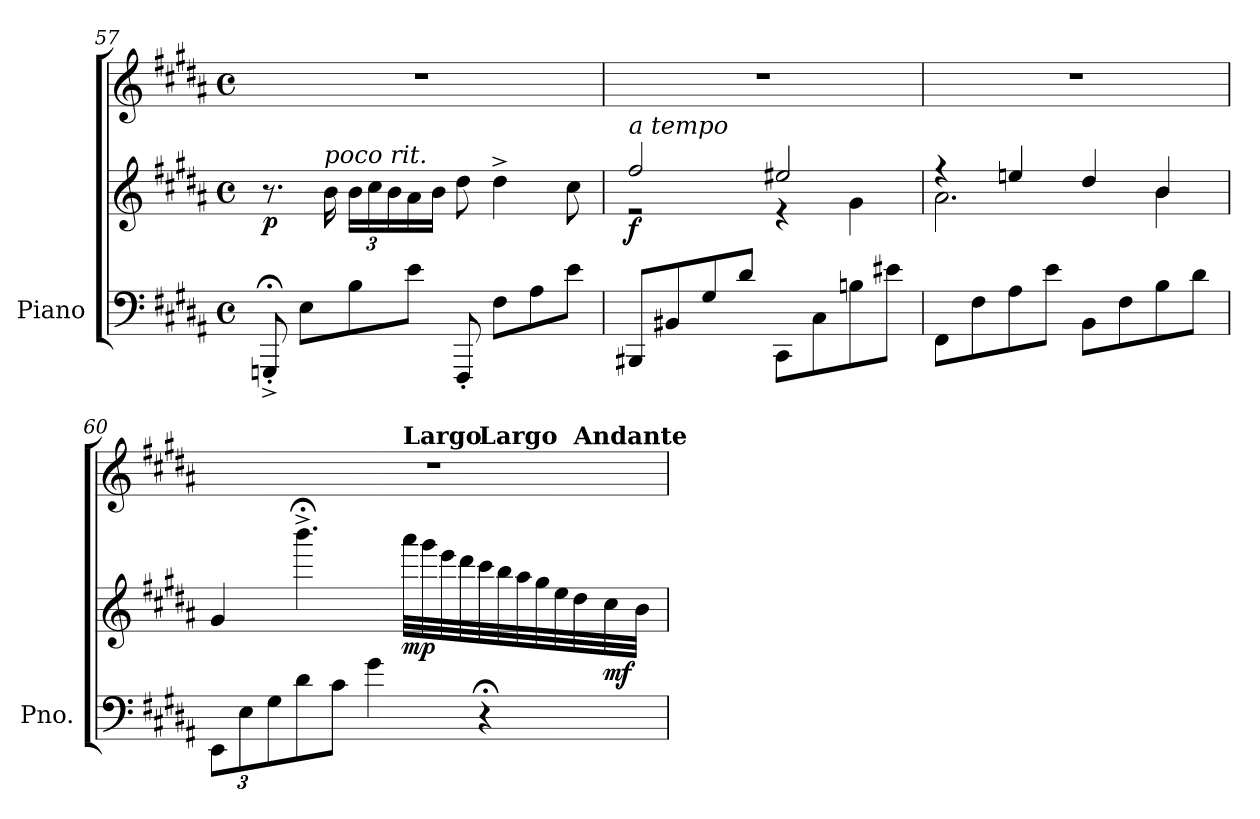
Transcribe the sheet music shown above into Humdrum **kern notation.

**kern	**kern	**kern	**dynam
*part1	*part1	*part1	*part1
*staff3	*staff2	*staff1	*staff1/2/3
*I"Piano	*	*	*
*I'Pno.	*	*	*
*clefF4	*clefG2	*clefG2	*
*k[f#c#g#d#a#]	*k[f#c#g#d#a#]	*k[f#c#g#d#a#]	*
*M4/4	*M4/4	*M4/4	*
*met(c)	*met(c)	*met(c)	*
=57	=57	=57	=57
!	!	!	!LO:DY:b=2
8GGGn;<'^/	8.r	1r	p
8E\L	.	.	.
!	!LO:TX:a:i:t=poco rit.	!	!
.	16b\	.	.
*	*Xbrackettup	*	*
8B\	24b\LL	.	.
.	24cc#\	.	.
.	24b\	.	.
8e\J	16a#\	.	.
.	16b\JJ	.	.
8FFF#'/	8dd#\	.	.
8F#\L	4dd#^\	.	.
8A#\	.	.	.
8e\J	8cc#\	.	.
!!LO:LB:g=z
=58	=58	=58	=58
*	*^	*	*
!	!LO:TX:a:i:t=a tempo	!	!	!
!	!	!	!	!LO:DY:b=2
8BBB#X/L	2ff#/	2r	1r	f
8BB#X/	.	.	.	.
8G#/	.	.	.	.
8d#/J	.	.	.	.
8CC#\L	2ee#X/	4r	.	.
8C#\	.	.	.	.
8Bn\	.	4g#\	.	.
8e#X\J	.	.	.	.
=59	=59	=59	=59	=59
8FF#\L	4r	2.a#\	1r	.
8F#\	.	.	.	.
8A#\	4een/	.	.	.
8e\J	.	.	.	.
8BB\L	4dd#/	.	.	.
8F#\	.	.	.	.
8B\	4b/	4b\	.	.
8d#\J	.	.	.	.
*	*v	*v	*	*
=60	=60	=60	=60
*Xbrackettup	*	*	*
*	*	*^	*
*	*	*	*^	*
*	*	*	*	*^	*
12EE\L	4g#/	1r	2ryy	2.ryy	2ryy	.
12E\	.	.	.	.	.	.
12G#\	.	.	.	.	.	.
8d#\	4.bbb;<^\	.	.	.	.	.
8c#\J	.	.	.	.	.	.
4g#\	.	.	8ryy	.	4ryy	.
!	!	!	!LO:TX:a:B:t=Largo	!	!	!
!	!	!	!	!	!	!LO:DY:b=2
.	32aaa#\LLL	.	4.ryy	.	.	mp
.	32ggg#\	.	.	.	.	.
.	32eee\	.	.	.	.	.
.	32ddd#\	.	.	.	.	.
!	!	!	!	!LO:TX:a:B:t=Largo	!	!
4r;<	32ccc#\	.	.	4ryy	8ryy	.
.	32bb\	.	.	.	.	.
.	32aa#\	.	.	.	.	.
.	32gg#\	.	.	.	.	.
.	32ee\	.	.	.	32ryy	.
!	!	!	!	!	!LO:TX:a:B:t=Andante	!
.	32dd#\	.	.	.	16.ryy	.
!	!	!	!	!	!	!LO:DY:b=2
.	32cc#\	.	.	.	.	mf
.	32b\JJJ	.	.	.	.	.
*	*	*v	*v	*v	*v	*
=	=	=	=
*-	*-	*-	*-
